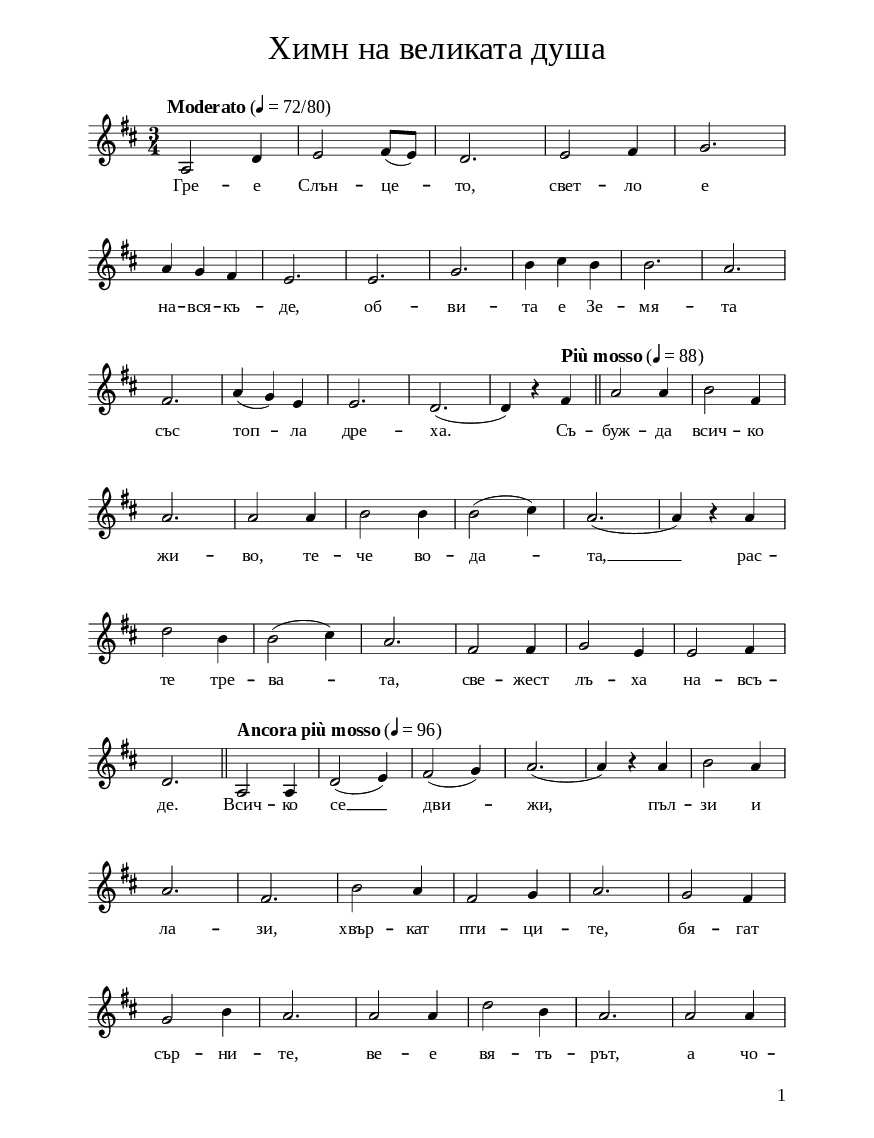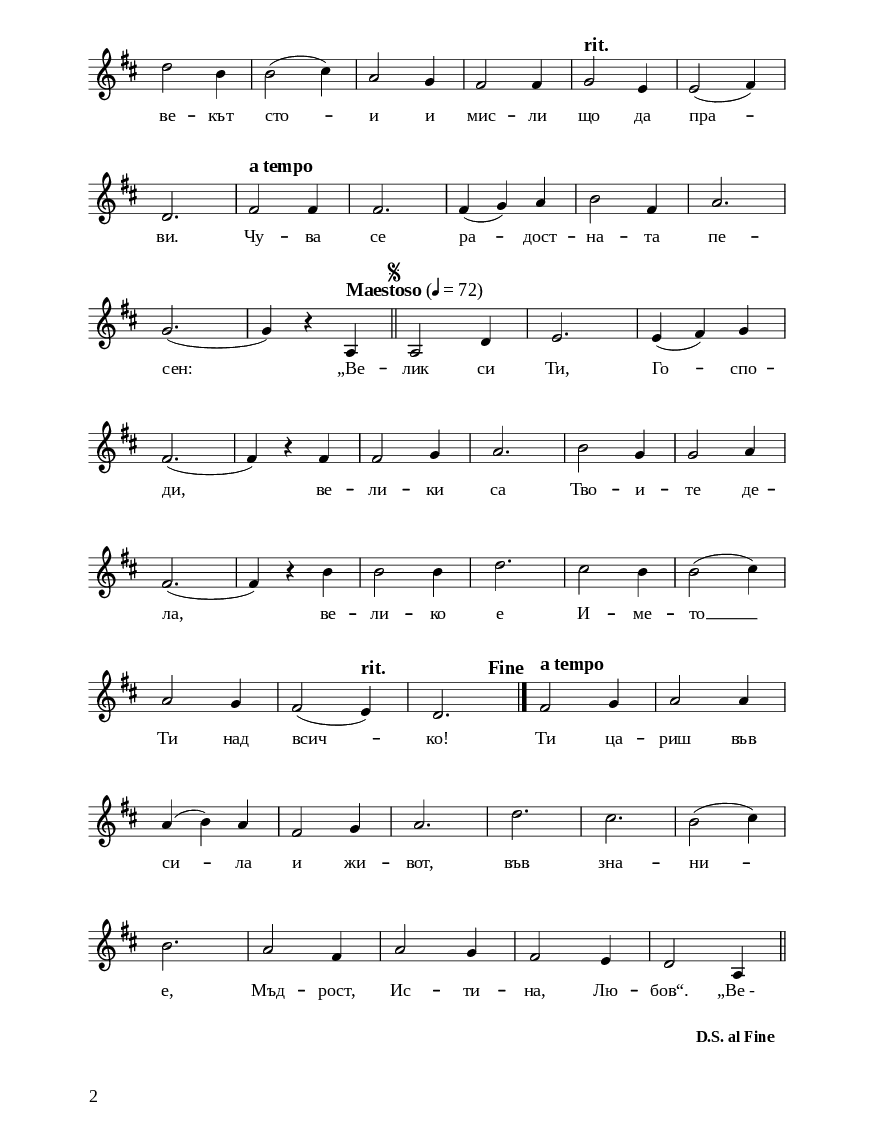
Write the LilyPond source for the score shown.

\version "2.24.3"

% include paper part and global functions
\include "include/globals.ily"

\bookpart {
  \label #'ref104
  \tocItem \markup "Химн на великата душа"
  \include "include/bookpart-paper.ily"
  \score {
    \include "include/score-layout.ily"

    \new Voice \absolute {
      \clef treble
      \key d \major
      \time 3/4
      \tempoFunc "Moderato" 4 "72/80"
      \autoBeamOff

      a2 d'4 | e'2 fis'8 [ (e'8) ]| d'2. | e'2 fis'4 | g'2. | \break

      a'4 g'4 fis'4 | e'2. | e'2. | g'2. | b'4 cis''4 b'4 | b'2. | a'2. | \break

      fis'2. | a'4 (g'4) e'4 | e'2. | d'2. (| d'4) r4
      \tempoFunc "Più mosso" 4 "88"
      fis'4  \bar "||" a'2 a'4 | b'2 fis'4 | \break

      a'2. | a'2 a'4 | b'2 b'4 | b'2 ( cis''4 ) | a'2. ( | a'4 ) r4 a'4 | \break

      d''2 b'4 | b'2 ( cis''4 ) | a'2. | fis'2 fis'4  | g'2 e'4 | e'2 fis'4 | \break

      d'2.  \bar "||"
      \tempoFunc "Ancora più mosso" 4 "96"

      a2 a4 | d'2 ( e'4 ) | fis'2 ( g'4 ) | a'2. (| a'4 ) r4 a'4 | b'2 a'4 | \break

      a'2. | fis'2. |

      b'2 a'4 | fis'2 g'4 | a'2. | g'2 fis'4 | \break

      g'2 b'4 | a'2. | a'2 a'4 | d''2 b'4 | a'2. | a'2 a'4 | \pageBreak

      d''2 b'4 | b'2 ( cis''4 ) | a'2 g'4 |fis'2  fis'4 |
      \tempo "rit." g'2  e'4 | e'2 ( fis'4 ) | \break
      d'2. | \tempo "a tempo" fis'2 fis'4 | fis'2. | fis'4 ( g'4 )  a'4 | b'2 fis'4 |a'2.   \break
      | % 61
      g'2. (| g'4) r4  \tempoFunc "Maestoso" 4 "72" a4 \mark \markup {\small \musicglyph "scripts.segno" }  \bar "||"
      a2  d'4 | % 63
      e'2. | % 64
      e'4 (  fis'4 )  g'4 |\break  % 65
      fis'2. (|   fis'4) r4  fis'4 | % 66
      fis'2  g'4 | % 67
      a'2. | % 68
      b'2  g'4 | % 69
      g'2  a'4 | \break
      fis'2. (| fis'4) r4 b'4 | % 71
      b'2  b'4 | % 72
      d''2.  | % 73
      cis''2  b'4 | % 74
      b'2 (  cis''4 ) | \break % 75
      a'2  g'4 |  % 76
      fis'2 ( \tempo "rit." e'4 )  | % 77
      \tempo "            Fine" d'2. \bar "|."
      | % 78
      \tempo "a tempo" fis'2 g'4 | % 79
      a'2  a'4 | \break
      a'4 (  b'4 )  a'4 | % 81
      fis'2  g'4 | % 82
      a'2. | % 83
      d''2. | % 84
      cis''2. | % 85
      b'2 (  cis''4 ) | \break % 86
      b'2.  | % 87
      a'2  fis'4 | % 88
      a'2  g'4 | % 89
      fis'2  e'4 |
      d'2  a4 | \bar"||"
    }

    \addlyrics {
      Гре -- е Слън -- це -- то, свет -- ло е

      на -- вся -- къ -- де,  об -- ви -- та е Зе -- мя -- та със топ -- ла дре -- ха.

      Съ -- буж -- да всич  --  ко жи -- во,

      те -- че во -- да -- та, __ рас -- те тре -- ва -- та,

      све -- жест лъ -- ха на -- всъ -- де.

      Всич -- ко се __ дви -- жи, пъл -- зи и ла -- зи,

      хвър -- кат пти -- ци -- те, бя -- гат сър -- ни -- те,

      ве -- е вя -- тъ -- рът, а чо -- ве -- кът сто -- и

      и мис -- ли що да пра -- ви.

      Чу -- ва се ра -- дост -- на -- та пе -- сен:

      „Ве -- лик си Ти, Го -- спо -- ди,

      ве -- ли -- ки са Тво -- и -- те де -- ла,

      ве -- ли -- ко е И -- ме -- то __ Ти над всич -- ко!

      Ти ца -- риш във си -- ла и жи -- вот,

      във зна -- ни -- е, Мъд -- рост,

      Ис -- ти -- на, Лю -- бов“. "„Ве - "

    }

    \header {
      title = \titleFunc "Химн на великата душа" "Himn na velikata Dusha"
    }

    \midi{}

  } % score

  \markup \dc-one "D.S. al Fine"

} % bookpart
